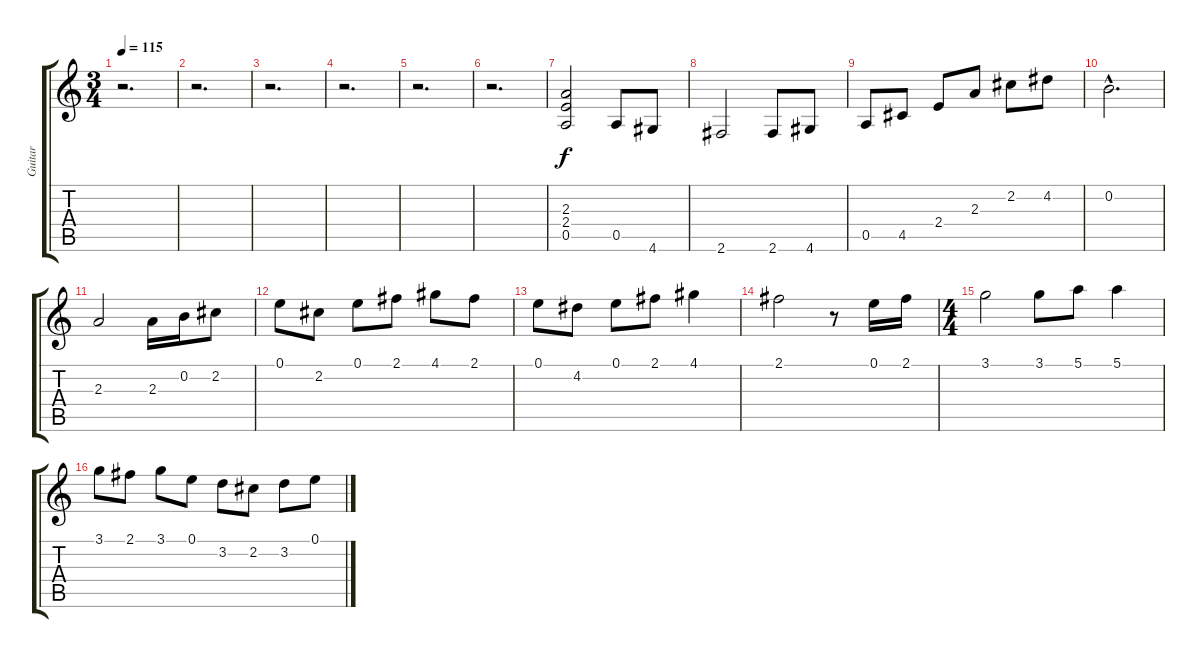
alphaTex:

\track ("Guitar" "Guitar") {instrument distortionguitar}
\staff {score tabs}
\tuning (E4 B3 G3 D3 A2 E2) {hide}
\ts (3 4)
\tempo 115
\clef g2
\ks c
r.2{d dy f} |
r.2{d} |
r.2{d} |
r.2{d} |
r.2{d} |
r.2{d} |
(2.3 2.4 0.5).2 0.5.8 4.6.8 |
2.6.2 2.6.8 4.6.8 |
0.5.8 4.5.8 2.4.8 2.3.8 2.2.8 4.2.8 |
0.2{hac}.2{d} |
2.3.2 2.3.16 0.2.16 2.2.8 |
0.1.8 2.2.8 0.1.8 2.1.8 4.1.8 2.1.8 |
0.1.8 4.2.8 0.1.8 2.1.8 4.1.4 |
2.1.2 r.8 0.1.16 2.1.16 |
\ts (4 4)
3.1.2 3.1.8 5.1.8 5.1.4 |
3.1.8 2.1.8 3.1.8 0.1.8 3.2.8 2.2.8 3.2.8 0.1.8
